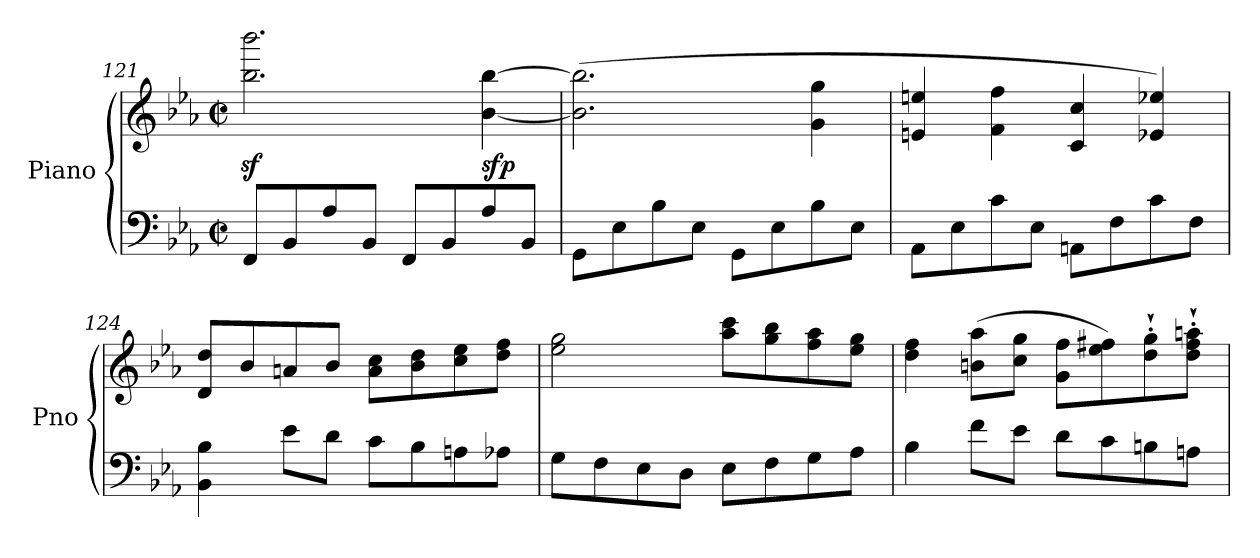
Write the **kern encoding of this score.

**kern	**kern	**dynam
*part1	*part1	*part1
*staff2	*staff1	*staff1/2
*I"Piano	*	*
*I'Pno	*	*
!!LO:LB:g=z
*clefF4	*clefG2	*
*k[b-e-a-]	*k[b-e-a-]	*
*M4/4	*M4/4	*
*met(c|)	*met(c|)	*
=121	=121	=121
8FF/L	2.bb-\z< 2.bbb-\z<	.
8BB-/	.	.
8A-/	.	.
8BB-/J	.	.
8FF/L	.	.
8BB-/	.	.
!	!	!LO:DY:b
8A-/	[4b-\ [4bb-\	sfp
8BB-/J	.	.
=122	=122	=122
8GG\L	(2.b-\] 2.bb-\]	.
8E-\	.	.
8B-\	.	.
8E-\J	.	.
8GG\L	.	.
8E-\	.	.
8B-\	4g\ 4gg\	.
8E-\J	.	.
=123	=123	=123
8AA-\L	4en/ 4een/	.
8E-\	.	.
8c\	4f\ 4ff\	.
8E-\J	.	.
8AAn\L	4c/ 4cc/	.
8F\	.	.
8c\	4e-X/ 4ee-X/)	.
8F\J	.	.
=124	=124	=124
4BB-\ 4B-\	8d/ 8dd/L	.
.	8b-/	.
8e-\L	8an/	.
8d\J	8b-/J	.
8c\L	8a\ 8cc\L	.
8B-\	8b-\ 8dd\	.
8An\	8cc\ 8ee-\	.
8A-X\J	8dd\ 8ff\J	.
=125	=125	=125
8G\L	2ee-\ 2gg\	.
8F\	.	.
8E-\	.	.
8D\J	.	.
8E-\L	8aa-\ 8ccc\L	.
8F\	8gg\ 8bb-\	.
8G\	8ff\ 8aa-\	.
8A-\J	8ee-\ 8gg\J	.
!!LO:LB:g=z
=126	=126	=126
4B-\	4dd\ 4ff\	.
8f\L	(8bn\ 8aa-\L	.
8e-\J	8cc\ 8gg\J	.
8d\L	8g\ 8ff\L	.
8c\	8ee-\ 8ff#X\)	.
!	!	!LO:DY:b
8Bn\	8dd\`' 8gg\`'	other-dynamics
8An\J	8dd\`' 8ff#\`' 8aan\`'J	.
=	=	=
*-	*-	*-
